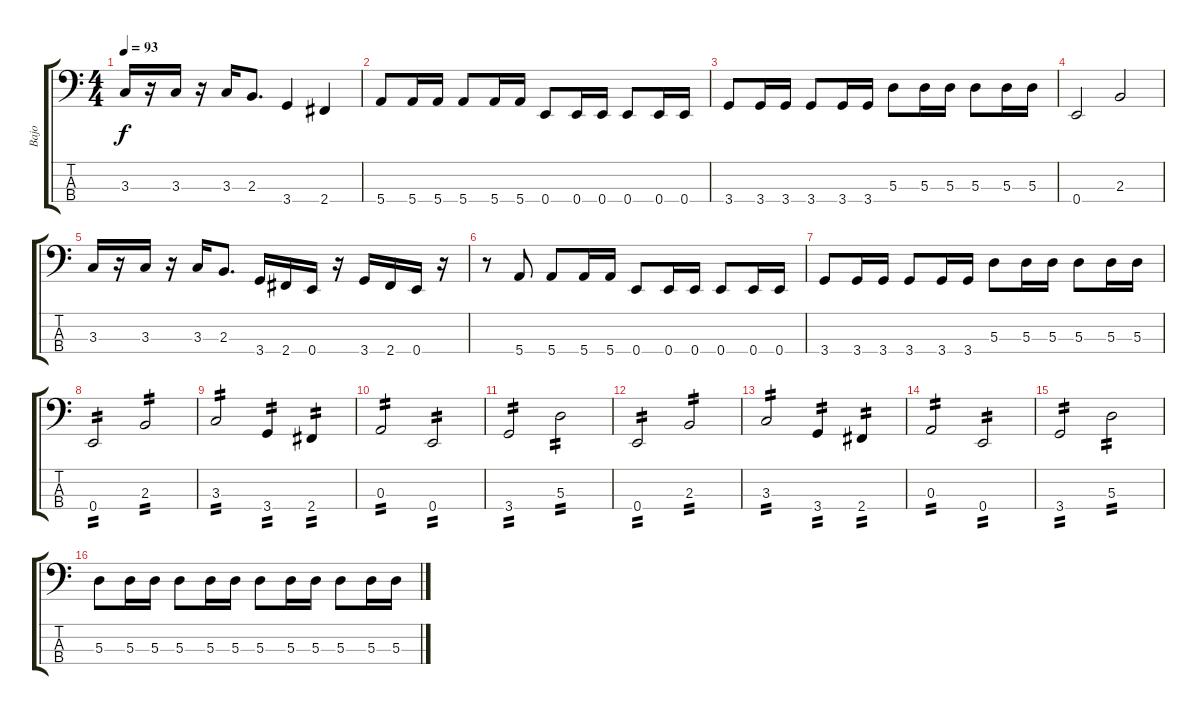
\track ("Bajo" "Bajo") {instrument electricbassfinger}
\staff {score tabs}
\tuning (G2 D2 A1 E1) {hide}
\ts (4 4)
\tempo 93
\clef f4
\ks c
3.3.16{dy f} r.16 3.3.16 r.16 3.3.16 2.3.8{d} 3.4.4 2.4.4 |
5.4.8 5.4.16 5.4.16 5.4.8 5.4.16 5.4.16 0.4.8 0.4.16 0.4.16 0.4.8 0.4.16 0.4.16 |
3.4.8 3.4.16 3.4.16 3.4.8 3.4.16 3.4.16 5.3.8 5.3.16 5.3.16 5.3.8 5.3.16 5.3.16 |
0.4.2 2.3.2 |
3.3.16 r.16 3.3.16 r.16 3.3.16 2.3.8{d} 3.4.16 2.4.16 0.4.16 r.16 3.4.16 2.4.16 0.4.16 r.16 |
r.8 5.4.8 5.4.8 5.4.16 5.4.16 0.4.8 0.4.16 0.4.16 0.4.8 0.4.16 0.4.16 |
3.4.8 3.4.16 3.4.16 3.4.8 3.4.16 3.4.16 5.3.8 5.3.16 5.3.16 5.3.8 5.3.16 5.3.16 |
0.4.2{tp 2 volume 16} 2.3.2{tp 2} |
3.3.2{tp 2} 3.4.4{tp 2} 2.4.4{tp 2} |
0.3.2{tp 2} 0.4.2{tp 2} |
3.4.2{tp 2} 5.3.2{tp 2} |
0.4.2{tp 2} 2.3.2{tp 2} |
3.3.2{tp 2} 3.4.4{tp 2} 2.4.4{tp 2} |
0.3.2{tp 2} 0.4.2{tp 2} |
3.4.2{tp 2} 5.3.2{tp 2} |
5.3.8 5.3.16 5.3.16 5.3.8 5.3.16 5.3.16 5.3.8 5.3.16 5.3.16 5.3.8 5.3.16 5.3.16
